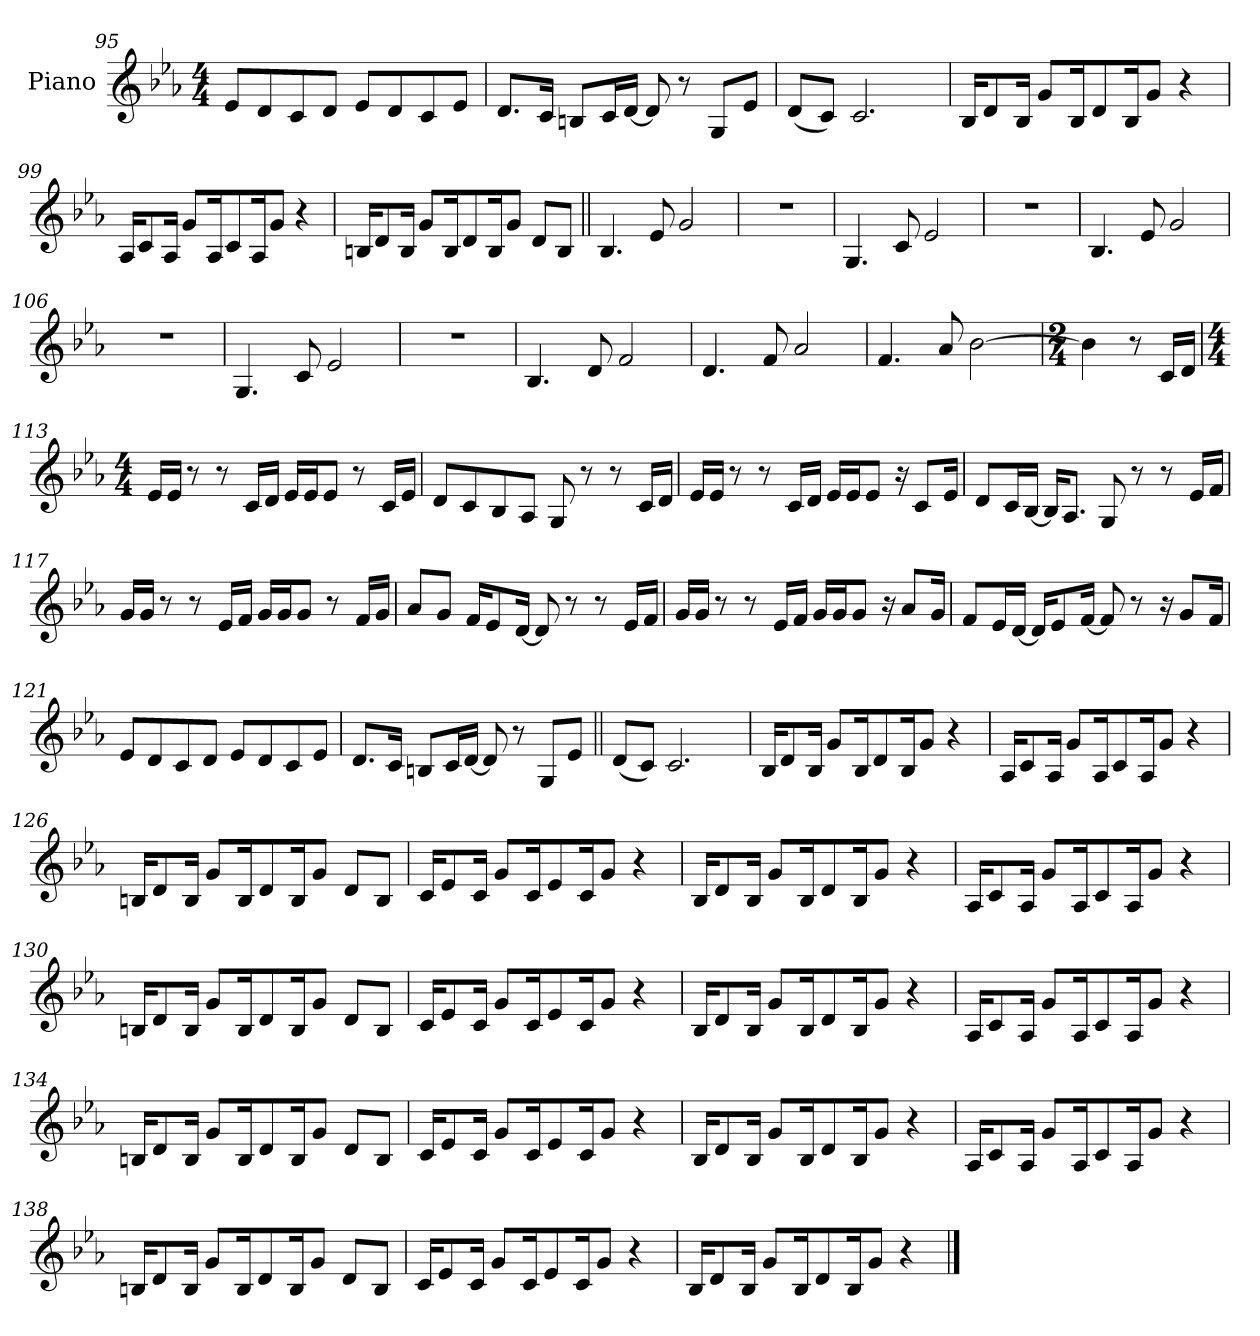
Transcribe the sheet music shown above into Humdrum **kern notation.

**kern
*part1
*staff1
*I"Piano
*I'Pno.
*clefG2
*k[b-e-a-]
*M4/4
=95
8e-L
8d
8c
8dJ
8e-L
8d
8c
8e-J
=96
8.dL
16cJk
8BnL
16cL
[16dJJ
8d]
8r
8GL
8e-J
=97
(<8dL
8cJ)
2.c
=98
16B-!KL
8d!
16B-!Jk
8g!L
16B-!K
8d!
16B-!K
8g!J
4r
=99
16A-!KL
8c!
16A-!Jk
8g!L
16A-!K
8c!
16A-!K
8g!J
4r
=100
16Bn!KL
8d!
16B!Jk
8g!L
16B!K
8d!
16B!K
8g!J
8d!L
8B!J
=101||
4.B-
8e-
2g
=102
1r
=103
4.G
8c
2e-
=104
1r
=105
4.B-
8e-
2g
=106
1r
=107
4.G
8c
2e-
=108
1r
=109
4.B-
8d
2f
=110
4.d
8f
2a-
=111
4.f
8a-
[2b-
=112
*M2/4
4b-]
8r
16cLL
16dJJ
=113
*M4/4
16e-LL
16e-JJ
8r
8r
16cLL
16dJJ
16e-LL
16e-J
8e-J
8r
16cLL
16e-JJ
=114
8dL
8c
8B-
8A-J
8G
8r
8r
16cLL
16dJJ
=115
16e-LL
16e-JJ
8r
8r
16cLL
16dJJ
16e-LL
16e-J
8e-J
16r
8cL
16e-Jk
=116
8dL
16cL
[16B-JJ
16B-KL]
8.A-J
8G
8r
8r
16e-LL
16fJJ
=117
16gLL
16gJJ
8r
8r
16e-LL
16fJJ
16gLL
16gJ
8gJ
8r
16fLL
16gJJ
=118
8a-L
8gJ
16fKL
8e-
[16dJk
8d]
8r
8r
16e-LL
16fJJ
=119
16gLL
16gJJ
8r
8r
16e-LL
16fJJ
16gLL
16gJ
8gJ
16r
8a-L
16gJk
=120
8fL
16e-L
[16dJJ
16dKL]
8e-
[16fJk
8f]
8r
16r
8gL
16fJk
=121
8e-L
8d
8c
8dJ
8e-L
8d
8c
8e-J
=122
8.dL
16cJk
8BnL
16cL
[16dJJ
8d]
8r
8GL
8e-J
=123||
(<8dL
8cJ)
2.c
=124
16B-!KL
8d!
16B-!Jk
8g!L
16B-!K
8d!
16B-!K
8g!J
4r
=125
16A-!KL
8c!
16A-!Jk
8g!L
16A-!K
8c!
16A-!K
8g!J
4r
=126
16Bn!KL
8d!
16B!Jk
8g!L
16B!K
8d!
16B!K
8g!J
8d!L
8B!J
=127
16c!KL
8e-!
16c!Jk
8g!L
16c!K
8e-!
16c!K
8g!J
4r
=128
16B-!KL
8d!
16B-!Jk
8g!L
16B-!K
8d!
16B-!K
8g!J
4r
=129
16A-!KL
8c!
16A-!Jk
8g!L
16A-!K
8c!
16A-!K
8g!J
4r
=130
16Bn!KL
8d!
16B!Jk
8g!L
16B!K
8d!
16B!K
8g!J
8d!L
8B!J
=131
16c!KL
8e-!
16c!Jk
8g!L
16c!K
8e-!
16c!K
8g!J
4r
=132
16B-!KL
8d!
16B-!Jk
8g!L
16B-!K
8d!
16B-!K
8g!J
4r
=133
16A-!KL
8c!
16A-!Jk
8g!L
16A-!K
8c!
16A-!K
8g!J
4r
=134
16Bn!KL
8d!
16B!Jk
8g!L
16B!K
8d!
16B!K
8g!J
8d!L
8B!J
=135
16c!KL
8e-!
16c!Jk
8g!L
16c!K
8e-!
16c!K
8g!J
4r
=136
16B-!KL
8d!
16B-!Jk
8g!L
16B-!K
8d!
16B-!K
8g!J
4r
=137
16A-!KL
8c!
16A-!Jk
8g!L
16A-!K
8c!
16A-!K
8g!J
4r
=138
16Bn!KL
8d!
16B!Jk
8g!L
16B!K
8d!
16B!K
8g!J
8d!L
8B!J
=139
16c!KL
8e-!
16c!Jk
8g!L
16c!K
8e-!
16c!K
8g!J
4r
=140
16B-!KL
8d!
16B-!Jk
8g!L
16B-!K
8d!
16B-!K
8g!J
4r
==
*-
